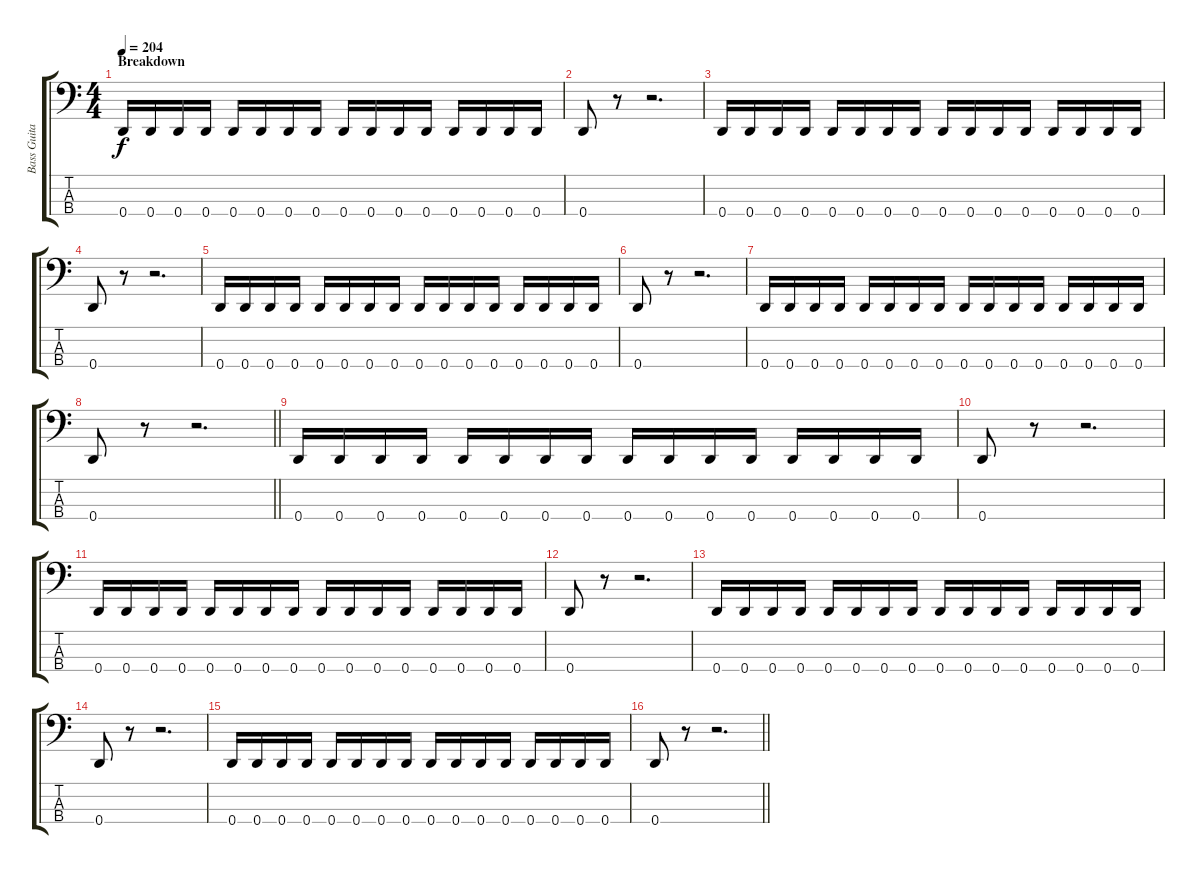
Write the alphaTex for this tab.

\track ("Bass Guitar" "Bass Guita") {instrument electricbassfinger}
\staff {score tabs}
\tuning (F2 C2 G1 D1) {hide}
\ts (4 4)
\section ("" "Breakdown")
\tempo 204
\clef f4
\ks c
0.4.16{dy f} 0.4.16 0.4.16 0.4.16 0.4.16 0.4.16 0.4.16 0.4.16 0.4.16 0.4.16 0.4.16 0.4.16 0.4.16 0.4.16 0.4.16 0.4.16 |
0.4.8 r.8 r.2{d} |
0.4.16 0.4.16 0.4.16 0.4.16 0.4.16 0.4.16 0.4.16 0.4.16 0.4.16 0.4.16 0.4.16 0.4.16 0.4.16 0.4.16 0.4.16 0.4.16 |
0.4.8 r.8 r.2{d} |
0.4.16 0.4.16 0.4.16 0.4.16 0.4.16 0.4.16 0.4.16 0.4.16 0.4.16 0.4.16 0.4.16 0.4.16 0.4.16 0.4.16 0.4.16 0.4.16 |
0.4.8 r.8 r.2{d} |
0.4.16 0.4.16 0.4.16 0.4.16 0.4.16 0.4.16 0.4.16 0.4.16 0.4.16 0.4.16 0.4.16 0.4.16 0.4.16 0.4.16 0.4.16 0.4.16 |
\barLineRight lightlight
0.4.8 r.8 r.2{d} |
0.4.16 0.4.16 0.4.16 0.4.16 0.4.16 0.4.16 0.4.16 0.4.16 0.4.16 0.4.16 0.4.16 0.4.16 0.4.16 0.4.16 0.4.16 0.4.16 |
0.4.8 r.8 r.2{d} |
0.4.16 0.4.16 0.4.16 0.4.16 0.4.16 0.4.16 0.4.16 0.4.16 0.4.16 0.4.16 0.4.16 0.4.16 0.4.16 0.4.16 0.4.16 0.4.16 |
0.4.8 r.8 r.2{d} |
0.4.16 0.4.16 0.4.16 0.4.16 0.4.16 0.4.16 0.4.16 0.4.16 0.4.16 0.4.16 0.4.16 0.4.16 0.4.16 0.4.16 0.4.16 0.4.16 |
0.4.8 r.8 r.2{d} |
0.4.16 0.4.16 0.4.16 0.4.16 0.4.16 0.4.16 0.4.16 0.4.16 0.4.16 0.4.16 0.4.16 0.4.16 0.4.16 0.4.16 0.4.16 0.4.16 |
\barLineRight lightlight
0.4.8 r.8 r.2{d}
